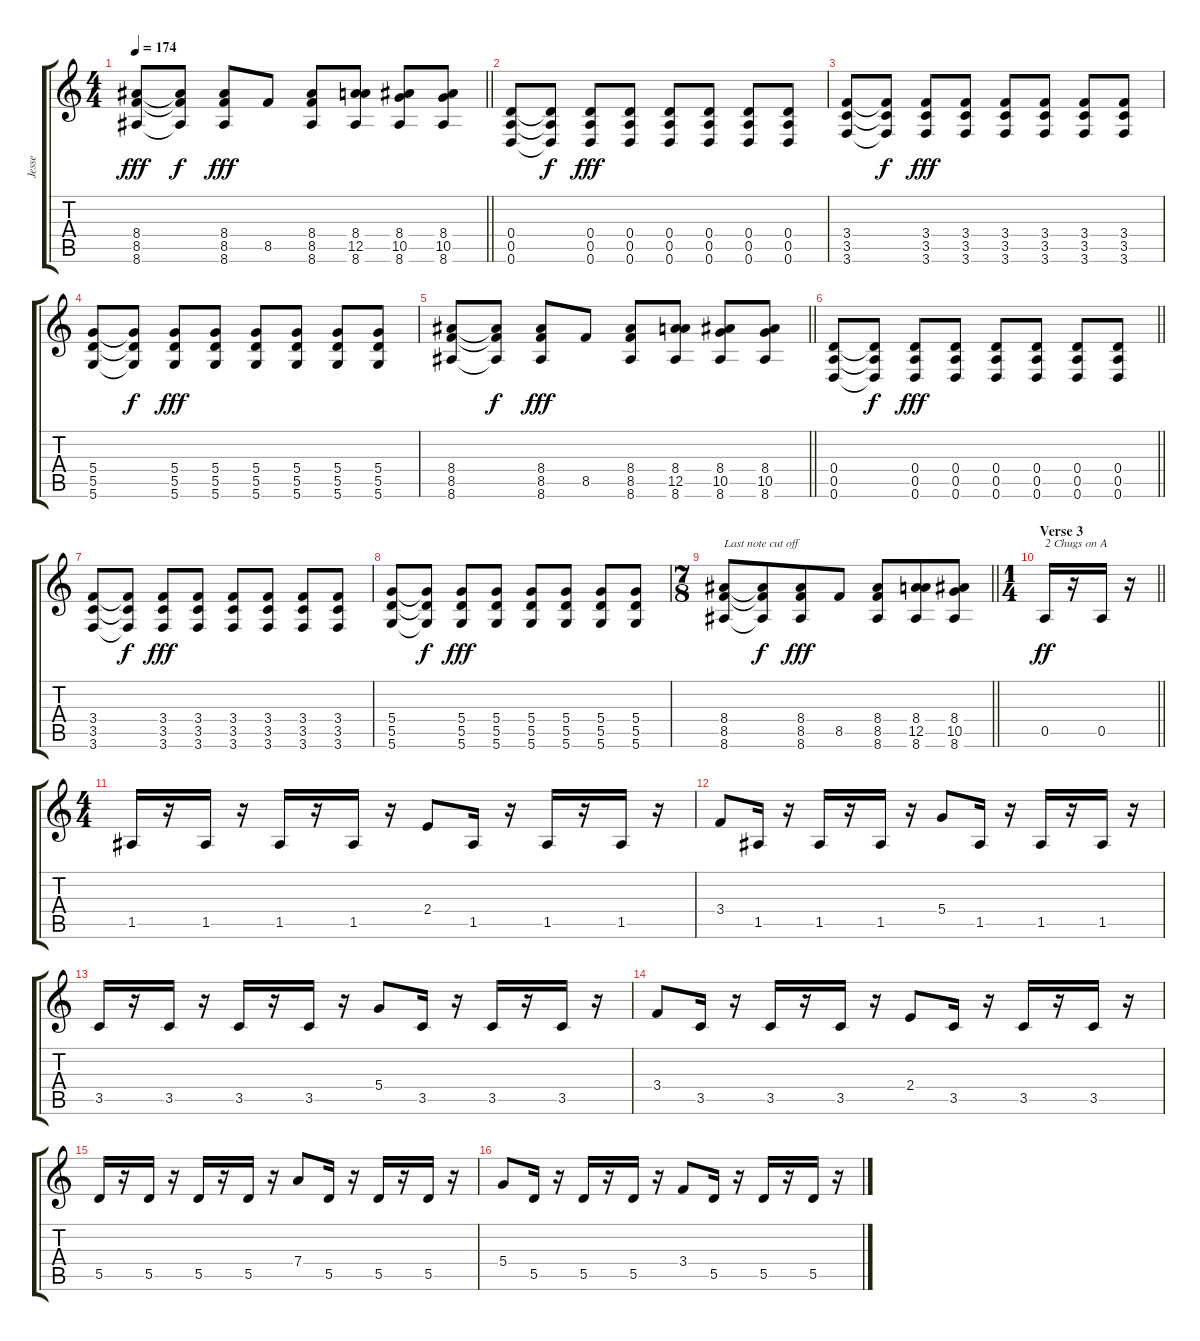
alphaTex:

\track ("Jesse" "Jesse") {instrument distortionguitar}
\staff {score tabs}
\tuning (E4 B3 G3 D3 A2 D2) {hide}
\ts (4 4)
\tempo 174
\clef g2
\barLineRight lightlight
\ks c
(8.4 8.5 8.6).8{dy fff} (8.4{t} 8.5{t} 8.6{t}).8{dy f} (8.4 8.5 8.6).8{dy fff} 8.5.8 (8.4 8.5 8.6).8 (8.4 12.5 8.6).8 (8.4 10.5 8.6).8 (8.4 10.5 8.6).8 |
(0.4 0.5 0.6).8 (0.4{t} 0.5{t} 0.6{t}).8{dy f} (0.4 0.5 0.6).8{dy fff} (0.4 0.5 0.6).8 (0.4 0.5 0.6).8 (0.4 0.5 0.6).8 (0.4 0.5 0.6).8 (0.4 0.5 0.6).8 |
(3.4 3.5 3.6).8 (3.4{t} 3.5{t} 3.6{t}).8{dy f} (3.4 3.5 3.6).8{dy fff} (3.4 3.5 3.6).8 (3.4 3.5 3.6).8 (3.4 3.5 3.6).8 (3.4 3.5 3.6).8 (3.4 3.5 3.6).8 |
(5.4 5.5 5.6).8 (5.4{t} 5.5{t} 5.6{t}).8{dy f} (5.4 5.5 5.6).8{dy fff} (5.4 5.5 5.6).8 (5.4 5.5 5.6).8 (5.4 5.5 5.6).8 (5.4 5.5 5.6).8 (5.4 5.5 5.6).8 |
\barLineRight lightlight
(8.4 8.5 8.6).8 (8.4{t} 8.5{t} 8.6{t}).8{dy f} (8.4 8.5 8.6).8{dy fff} 8.5.8 (8.4 8.5 8.6).8 (8.4 12.5 8.6).8 (8.4 10.5 8.6).8 (8.4 10.5 8.6).8 |
\barLineRight lightlight
(0.4 0.5 0.6).8 (0.4{t} 0.5{t} 0.6{t}).8{dy f} (0.4 0.5 0.6).8{dy fff} (0.4 0.5 0.6).8 (0.4 0.5 0.6).8 (0.4 0.5 0.6).8 (0.4 0.5 0.6).8 (0.4 0.5 0.6).8 |
\section ("" "")
(3.4 3.5 3.6).8 (3.4{t} 3.5{t} 3.6{t}).8{dy f} (3.4 3.5 3.6).8{dy fff} (3.4 3.5 3.6).8 (3.4 3.5 3.6).8 (3.4 3.5 3.6).8 (3.4 3.5 3.6).8 (3.4 3.5 3.6).8 |
(5.4 5.5 5.6).8 (5.4{t} 5.5{t} 5.6{t}).8{dy f} (5.4 5.5 5.6).8{dy fff} (5.4 5.5 5.6).8 (5.4 5.5 5.6).8 (5.4 5.5 5.6).8 (5.4 5.5 5.6).8 (5.4 5.5 5.6).8 |
\ts (7 8)
\barLineRight lightlight
(8.4 8.5 8.6).8{txt "Last note cut off"} (8.4{t} 8.5{t} 8.6{t}).8{dy f} (8.4 8.5 8.6).8{dy fff} 8.5.8 (8.4 8.5 8.6).8 (8.4 12.5 8.6).8 (8.4 10.5 8.6).8 |
\ts (1 4)
\section ("" "Verse 3")
\barLineRight lightlight
0.5.16{txt "2 Chugs on A" dy ff} r.16 0.5.16 r.16 |
\ts (4 4)
1.5.16 r.16 1.5.16 r.16 1.5.16 r.16 1.5.16 r.16 2.4.8 1.5.16 r.16 1.5.16 r.16 1.5.16 r.16 |
3.4.8 1.5.16 r.16 1.5.16 r.16 1.5.16 r.16 5.4.8 1.5.16 r.16 1.5.16 r.16 1.5.16 r.16 |
3.5.16 r.16 3.5.16 r.16 3.5.16 r.16 3.5.16 r.16 5.4.8 3.5.16 r.16 3.5.16 r.16 3.5.16 r.16 |
3.4.8 3.5.16 r.16 3.5.16 r.16 3.5.16 r.16 2.4.8 3.5.16 r.16 3.5.16 r.16 3.5.16 r.16 |
5.5.16 r.16 5.5.16 r.16 5.5.16 r.16 5.5.16 r.16 7.4.8 5.5.16 r.16 5.5.16 r.16 5.5.16 r.16 |
5.4.8 5.5.16 r.16 5.5.16 r.16 5.5.16 r.16 3.4.8 5.5.16 r.16 5.5.16 r.16 5.5.16 r.16
